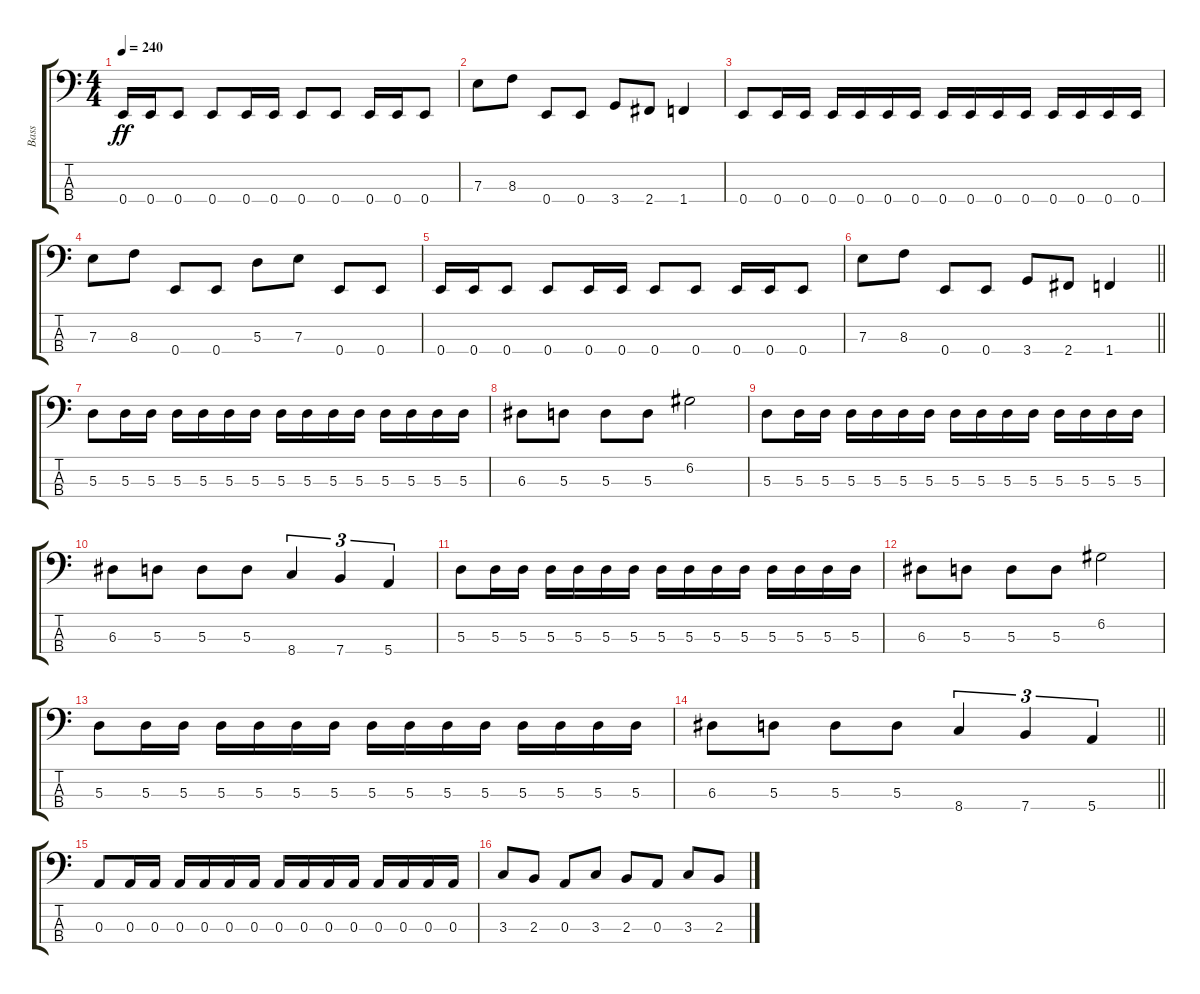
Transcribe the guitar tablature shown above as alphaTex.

\track ("Bass" "Bass") {instrument electricbasspick}
\staff {score tabs}
\tuning (G2 D2 A1 E1) {hide}
\ts (4 4)
\tempo 240
\clef f4
\ks c
0.4.16{dy ff} 0.4.16 0.4.8 0.4.8 0.4.16 0.4.16 0.4.8 0.4.8 0.4.16 0.4.16 0.4.8 |
7.3.8 8.3.8 0.4.8 0.4.8 3.4.8 2.4.8 1.4.4 |
0.4.8 0.4.16 0.4.16 0.4.16 0.4.16 0.4.16 0.4.16 0.4.16 0.4.16 0.4.16 0.4.16 0.4.16 0.4.16 0.4.16 0.4.16 |
7.3.8 8.3.8 0.4.8 0.4.8 5.3.8 7.3.8 0.4.8 0.4.8 |
0.4.16 0.4.16 0.4.8 0.4.8 0.4.16 0.4.16 0.4.8 0.4.8 0.4.16 0.4.16 0.4.8 |
\barLineRight lightlight
7.3.8 8.3.8 0.4.8 0.4.8 3.4.8 2.4.8 1.4.4 |
5.3.8 5.3.16 5.3.16 5.3.16 5.3.16 5.3.16 5.3.16 5.3.16 5.3.16 5.3.16 5.3.16 5.3.16 5.3.16 5.3.16 5.3.16 |
6.3.8 5.3.8 5.3.8 5.3.8 6.2.2 |
5.3.8 5.3.16 5.3.16 5.3.16 5.3.16 5.3.16 5.3.16 5.3.16 5.3.16 5.3.16 5.3.16 5.3.16 5.3.16 5.3.16 5.3.16 |
6.3.8 5.3.8 5.3.8 5.3.8 8.4.4{tu (3 2)} 7.4.4{tu (3 2)} 5.4.4{tu (3 2)} |
5.3.8 5.3.16 5.3.16 5.3.16 5.3.16 5.3.16 5.3.16 5.3.16 5.3.16 5.3.16 5.3.16 5.3.16 5.3.16 5.3.16 5.3.16 |
6.3.8 5.3.8 5.3.8 5.3.8 6.2.2 |
5.3.8 5.3.16 5.3.16 5.3.16 5.3.16 5.3.16 5.3.16 5.3.16 5.3.16 5.3.16 5.3.16 5.3.16 5.3.16 5.3.16 5.3.16 |
\barLineRight lightlight
6.3.8 5.3.8 5.3.8 5.3.8 8.4.4{tu (3 2)} 7.4.4{tu (3 2)} 5.4.4{tu (3 2)} |
0.3.8 0.3.16 0.3.16 0.3.16 0.3.16 0.3.16 0.3.16 0.3.16 0.3.16 0.3.16 0.3.16 0.3.16 0.3.16 0.3.16 0.3.16 |
3.3.8 2.3.8 0.3.8 3.3.8 2.3.8 0.3.8 3.3.8 2.3.8
